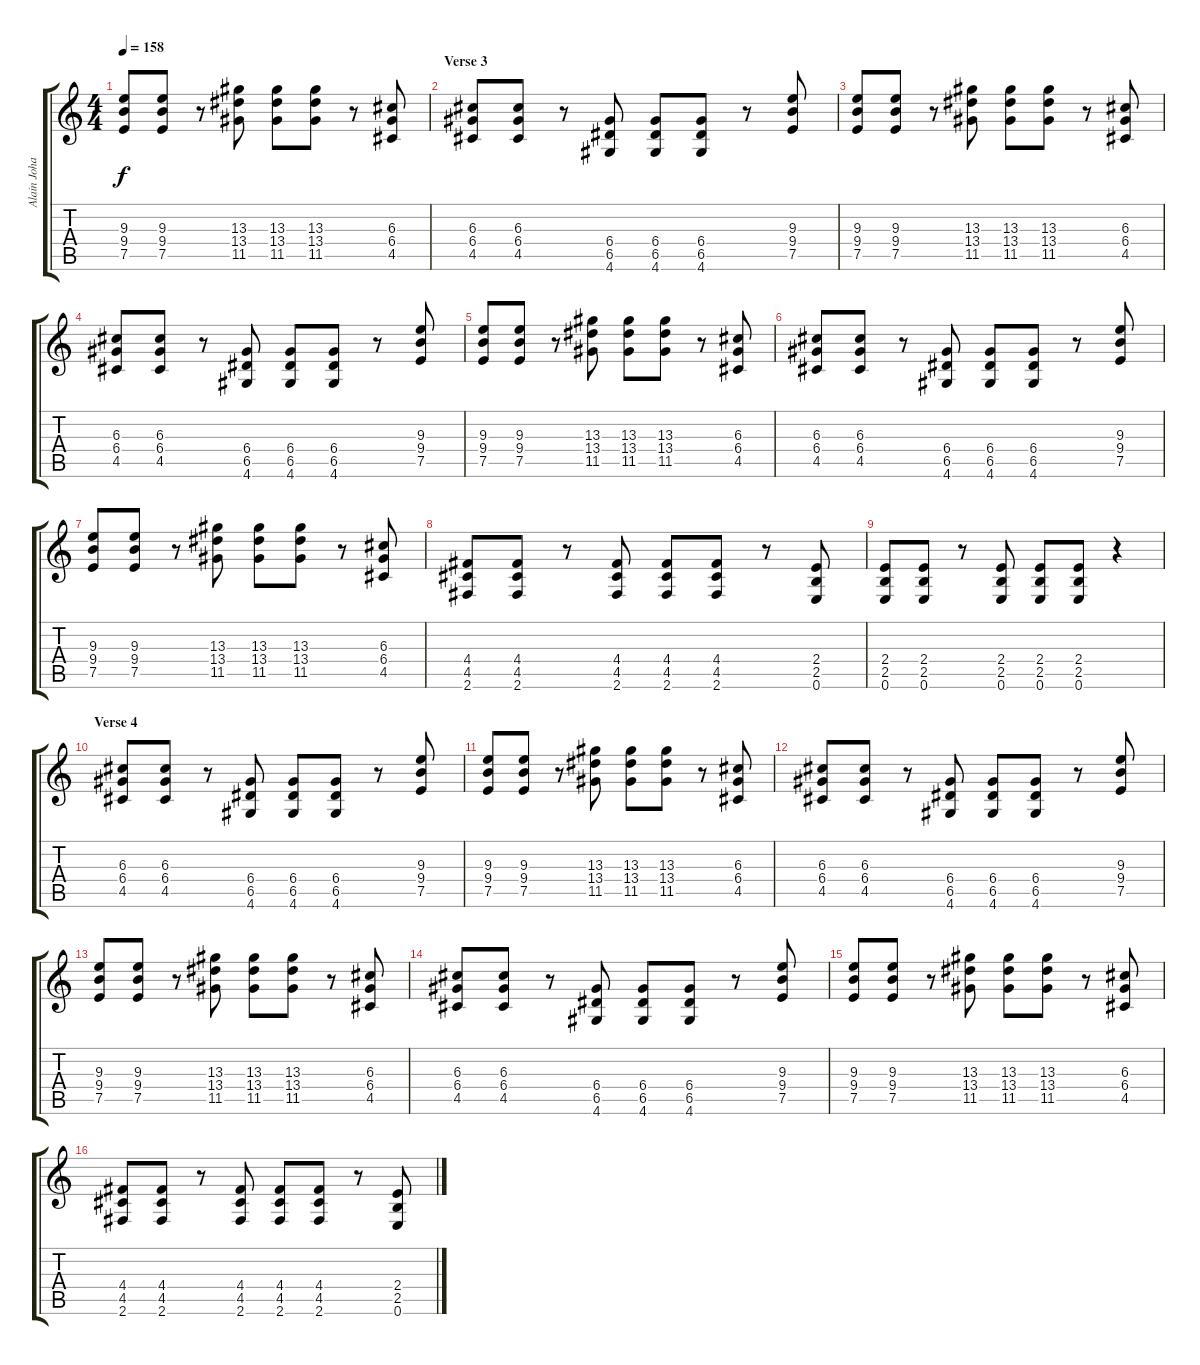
\track ("Alain Johannes (Rythm Guitar)" "Alain Joha") {instrument overdrivenguitar}
\staff {score tabs}
\tuning (E4 B3 G3 D3 A2 E2) {hide}
\ts (4 4)
\tempo 158
\clef g2
\ks c
(9.3 9.4 7.5).8{dy f} (9.3 9.4 7.5).8 r.8 (13.3 13.4 11.5).8 (13.3 13.4 11.5).8 (13.3 13.4 11.5).8 r.8 (6.3 6.4 4.5).8 |
\section ("" "Verse 3")
(6.3 6.4 4.5).8 (6.3 6.4 4.5).8 r.8 (6.4 6.5 4.6).8 (6.4 6.5 4.6).8 (6.4 6.5 4.6).8 r.8 (9.3 9.4 7.5).8 |
(9.3 9.4 7.5).8 (9.3 9.4 7.5).8 r.8 (13.3 13.4 11.5).8 (13.3 13.4 11.5).8 (13.3 13.4 11.5).8 r.8 (6.3 6.4 4.5).8 |
(6.3 6.4 4.5).8 (6.3 6.4 4.5).8 r.8 (6.4 6.5 4.6).8 (6.4 6.5 4.6).8 (6.4 6.5 4.6).8 r.8 (9.3 9.4 7.5).8 |
(9.3 9.4 7.5).8 (9.3 9.4 7.5).8 r.8 (13.3 13.4 11.5).8 (13.3 13.4 11.5).8 (13.3 13.4 11.5).8 r.8 (6.3 6.4 4.5).8 |
(6.3 6.4 4.5).8 (6.3 6.4 4.5).8 r.8 (6.4 6.5 4.6).8 (6.4 6.5 4.6).8 (6.4 6.5 4.6).8 r.8 (9.3 9.4 7.5).8 |
(9.3 9.4 7.5).8 (9.3 9.4 7.5).8 r.8 (13.3 13.4 11.5).8 (13.3 13.4 11.5).8 (13.3 13.4 11.5).8 r.8 (6.3 6.4 4.5).8 |
(4.4 4.5 2.6).8 (4.4 4.5 2.6).8 r.8 (4.4 4.5 2.6).8 (4.4 4.5 2.6).8 (4.4 4.5 2.6).8 r.8 (2.4 2.5 0.6).8 |
(2.4 2.5 0.6).8 (2.4 2.5 0.6).8 r.8 (2.4 2.5 0.6).8 (2.4 2.5 0.6).8 (2.4 2.5 0.6).8 r.4 |
\section ("" "Verse 4")
(6.3 6.4 4.5).8 (6.3 6.4 4.5).8 r.8 (6.4 6.5 4.6).8 (6.4 6.5 4.6).8 (6.4 6.5 4.6).8 r.8 (9.3 9.4 7.5).8 |
(9.3 9.4 7.5).8 (9.3 9.4 7.5).8 r.8 (13.3 13.4 11.5).8 (13.3 13.4 11.5).8 (13.3 13.4 11.5).8 r.8 (6.3 6.4 4.5).8 |
(6.3 6.4 4.5).8 (6.3 6.4 4.5).8 r.8 (6.4 6.5 4.6).8 (6.4 6.5 4.6).8 (6.4 6.5 4.6).8 r.8 (9.3 9.4 7.5).8 |
(9.3 9.4 7.5).8 (9.3 9.4 7.5).8 r.8 (13.3 13.4 11.5).8 (13.3 13.4 11.5).8 (13.3 13.4 11.5).8 r.8 (6.3 6.4 4.5).8 |
(6.3 6.4 4.5).8 (6.3 6.4 4.5).8 r.8 (6.4 6.5 4.6).8 (6.4 6.5 4.6).8 (6.4 6.5 4.6).8 r.8 (9.3 9.4 7.5).8 |
(9.3 9.4 7.5).8 (9.3 9.4 7.5).8 r.8 (13.3 13.4 11.5).8 (13.3 13.4 11.5).8 (13.3 13.4 11.5).8 r.8 (6.3 6.4 4.5).8 |
(4.4 4.5 2.6).8 (4.4 4.5 2.6).8 r.8 (4.4 4.5 2.6).8 (4.4 4.5 2.6).8 (4.4 4.5 2.6).8 r.8 (2.4 2.5 0.6).8
